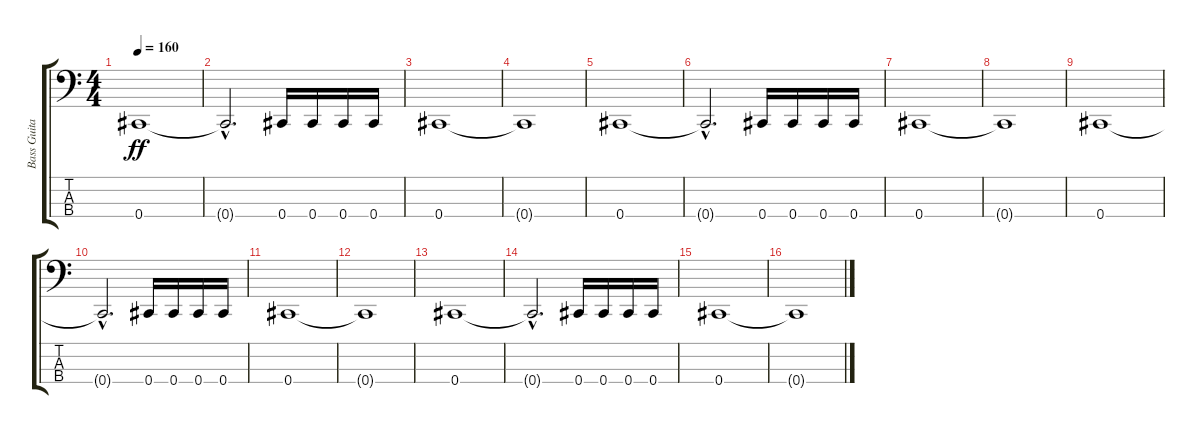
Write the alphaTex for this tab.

\track ("Bass Guitar " "Bass Guita") {instrument electricbassfinger}
\staff {score tabs}
\tuning (E2 B1 Gb1 Db1) {hide}
\ts (4 4)
\tempo 160
\clef f4
\ks c
0.4.1{dy ff instrument electricbassfinger} |
0.4{hac t}.2{d} 0.4.16 0.4.16 0.4.16 0.4.16 |
0.4.1 |
0.4{t}.1 |
0.4.1 |
0.4{hac t}.2{d} 0.4.16 0.4.16 0.4.16 0.4.16 |
0.4.1 |
0.4{t}.1 |
0.4.1 |
0.4{hac t}.2{d} 0.4.16 0.4.16 0.4.16 0.4.16 |
0.4.1 |
0.4{t}.1 |
0.4.1 |
0.4{hac t}.2{d} 0.4.16 0.4.16 0.4.16 0.4.16 |
0.4.1 |
0.4{t}.1
